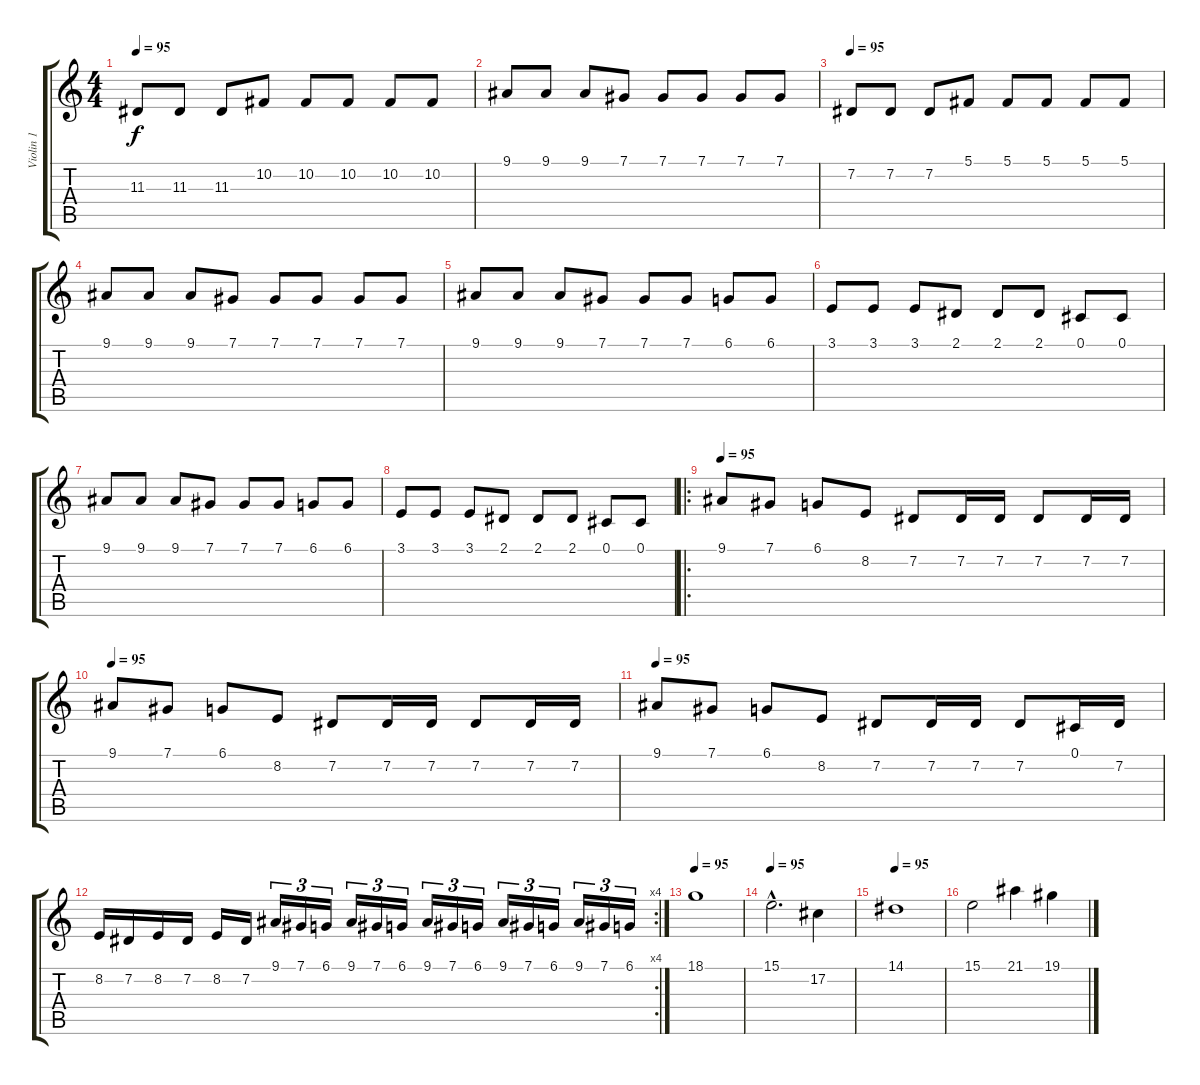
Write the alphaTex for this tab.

\track ("Violin 1" "Violin 1") {instrument stringensemble1}
\staff {score tabs}
\tuning (Db4 Ab3 E3 B2 Gb2 Db2) {hide}
\ts (4 4)
\tempo 95
\clef g2
\ks c
11.3.8{dy f} 11.3.8 11.3.8 10.2.8 10.2.8 10.2.8 10.2.8 10.2.8 |
9.1.8 9.1.8 9.1.8 7.1.8 7.1.8 7.1.8 7.1.8 7.1.8 |
\tempo 95
7.2.8 7.2.8 7.2.8 5.1.8 5.1.8 5.1.8 5.1.8 5.1.8 |
9.1.8 9.1.8 9.1.8 7.1.8 7.1.8 7.1.8 7.1.8 7.1.8 |
9.1.8 9.1.8 9.1.8 7.1.8 7.1.8 7.1.8 6.1.8 6.1.8 |
3.1.8 3.1.8 3.1.8 2.1.8 2.1.8 2.1.8 0.1.8 0.1.8 |
9.1.8 9.1.8 9.1.8 7.1.8 7.1.8 7.1.8 6.1.8 6.1.8 |
3.1.8 3.1.8 3.1.8 2.1.8 2.1.8 2.1.8 0.1.8 0.1.8 |
\ro
\tempo 95
9.1.8 7.1.8 6.1.8 8.2.8 7.2.8 7.2.16 7.2.16 7.2.8 7.2.16 7.2.16 |
\tempo 95
9.1.8 7.1.8 6.1.8 8.2.8 7.2.8 7.2.16 7.2.16 7.2.8 7.2.16 7.2.16 |
\tempo 95
9.1.8 7.1.8 6.1.8 8.2.8 7.2.8 7.2.16 7.2.16 7.2.8 0.1.16 7.2.16 |
\rc 4
8.2.16 7.2.16 8.2.16 7.2.16 8.2.16 7.2.16 9.1.16{tu (3 2)} 7.1.16{tu (3 2)} 6.1.16{tu (3 2)} 9.1.16{tu (3 2)} 7.1.16{tu (3 2)} 6.1.16{tu (3 2)} 9.1.16{tu (3 2)} 7.1.16{tu (3 2)} 6.1.16{tu (3 2)} 9.1.16{tu (3 2)} 7.1.16{tu (3 2)} 6.1.16{tu (3 2)} 9.1.16{tu (3 2)} 7.1.16{tu (3 2)} 6.1.16{tu (3 2)} |
\tempo 95
18.1.1 |
\tempo 95
15.1{hac}.2{d} 17.2.4 |
\tempo 95
14.1.1 |
15.1.2 21.1.4 19.1.4
